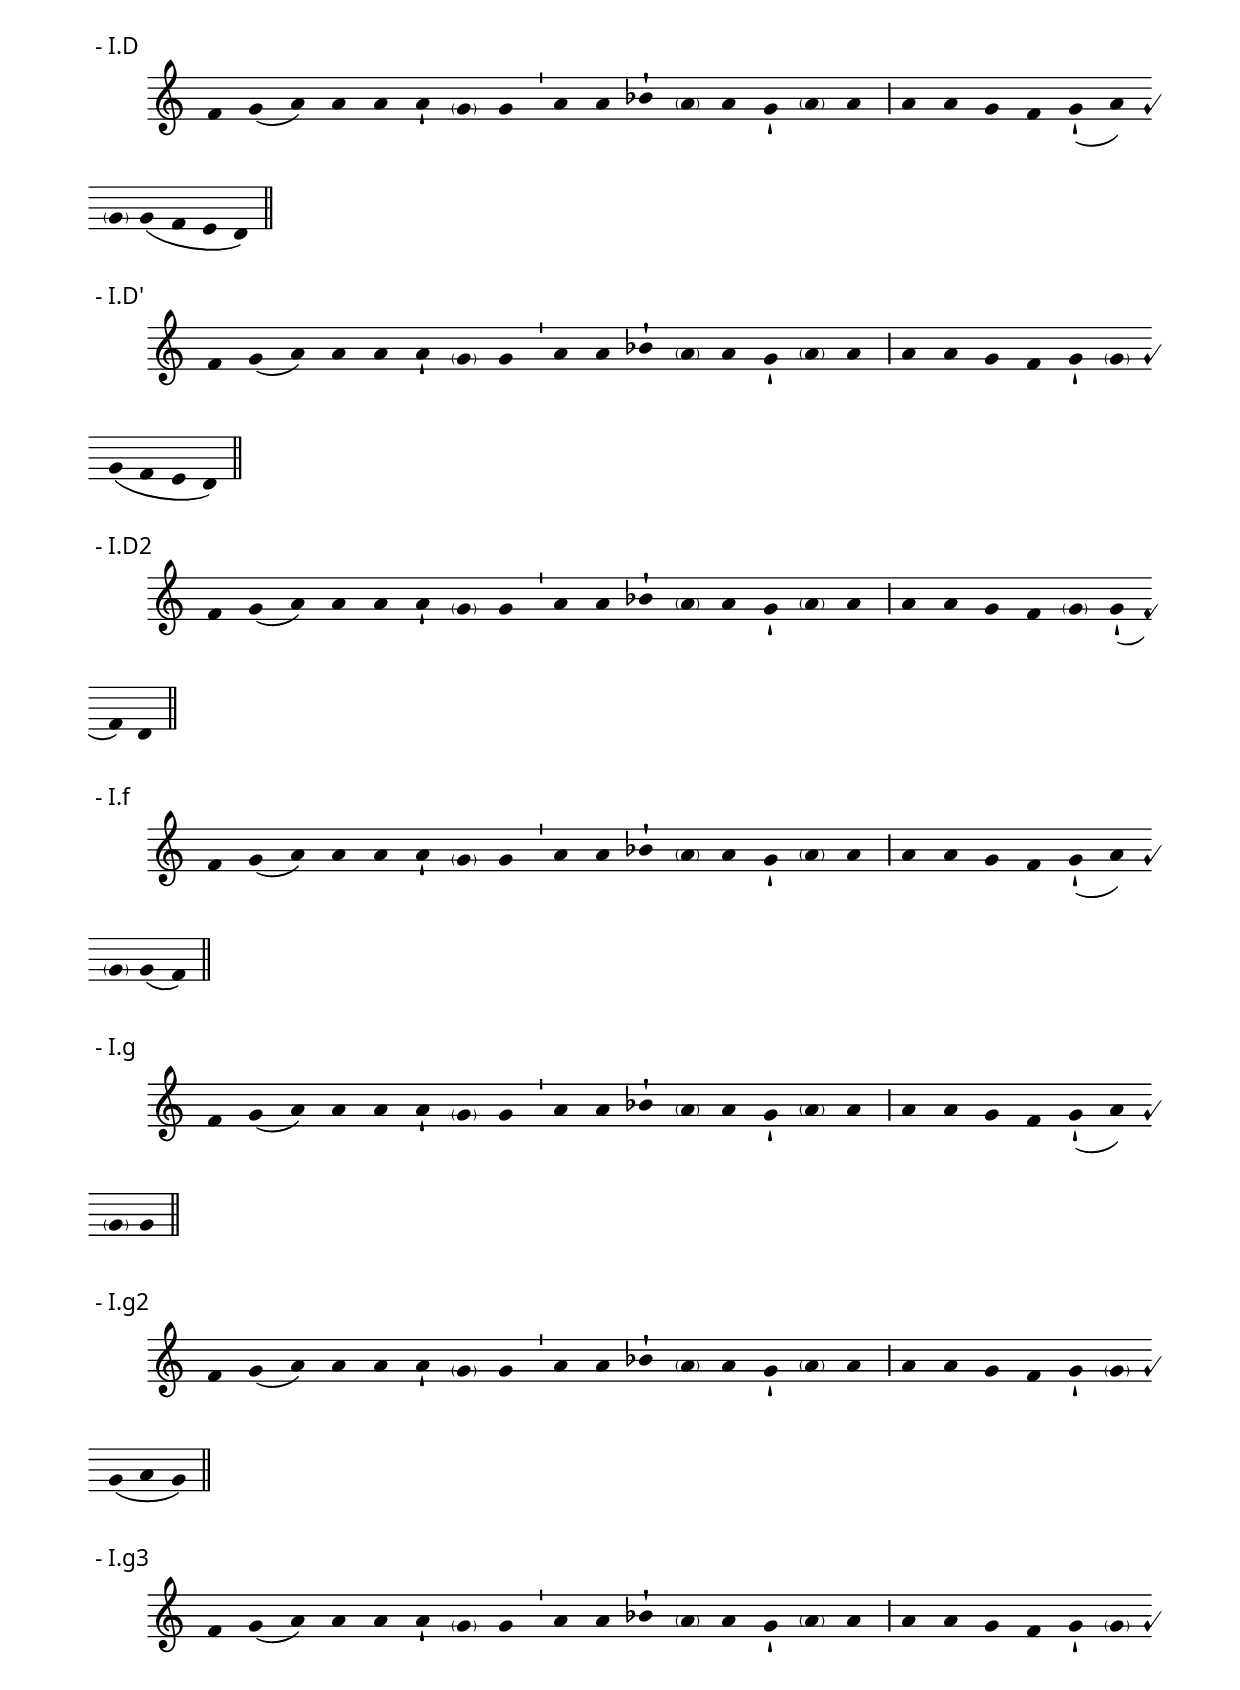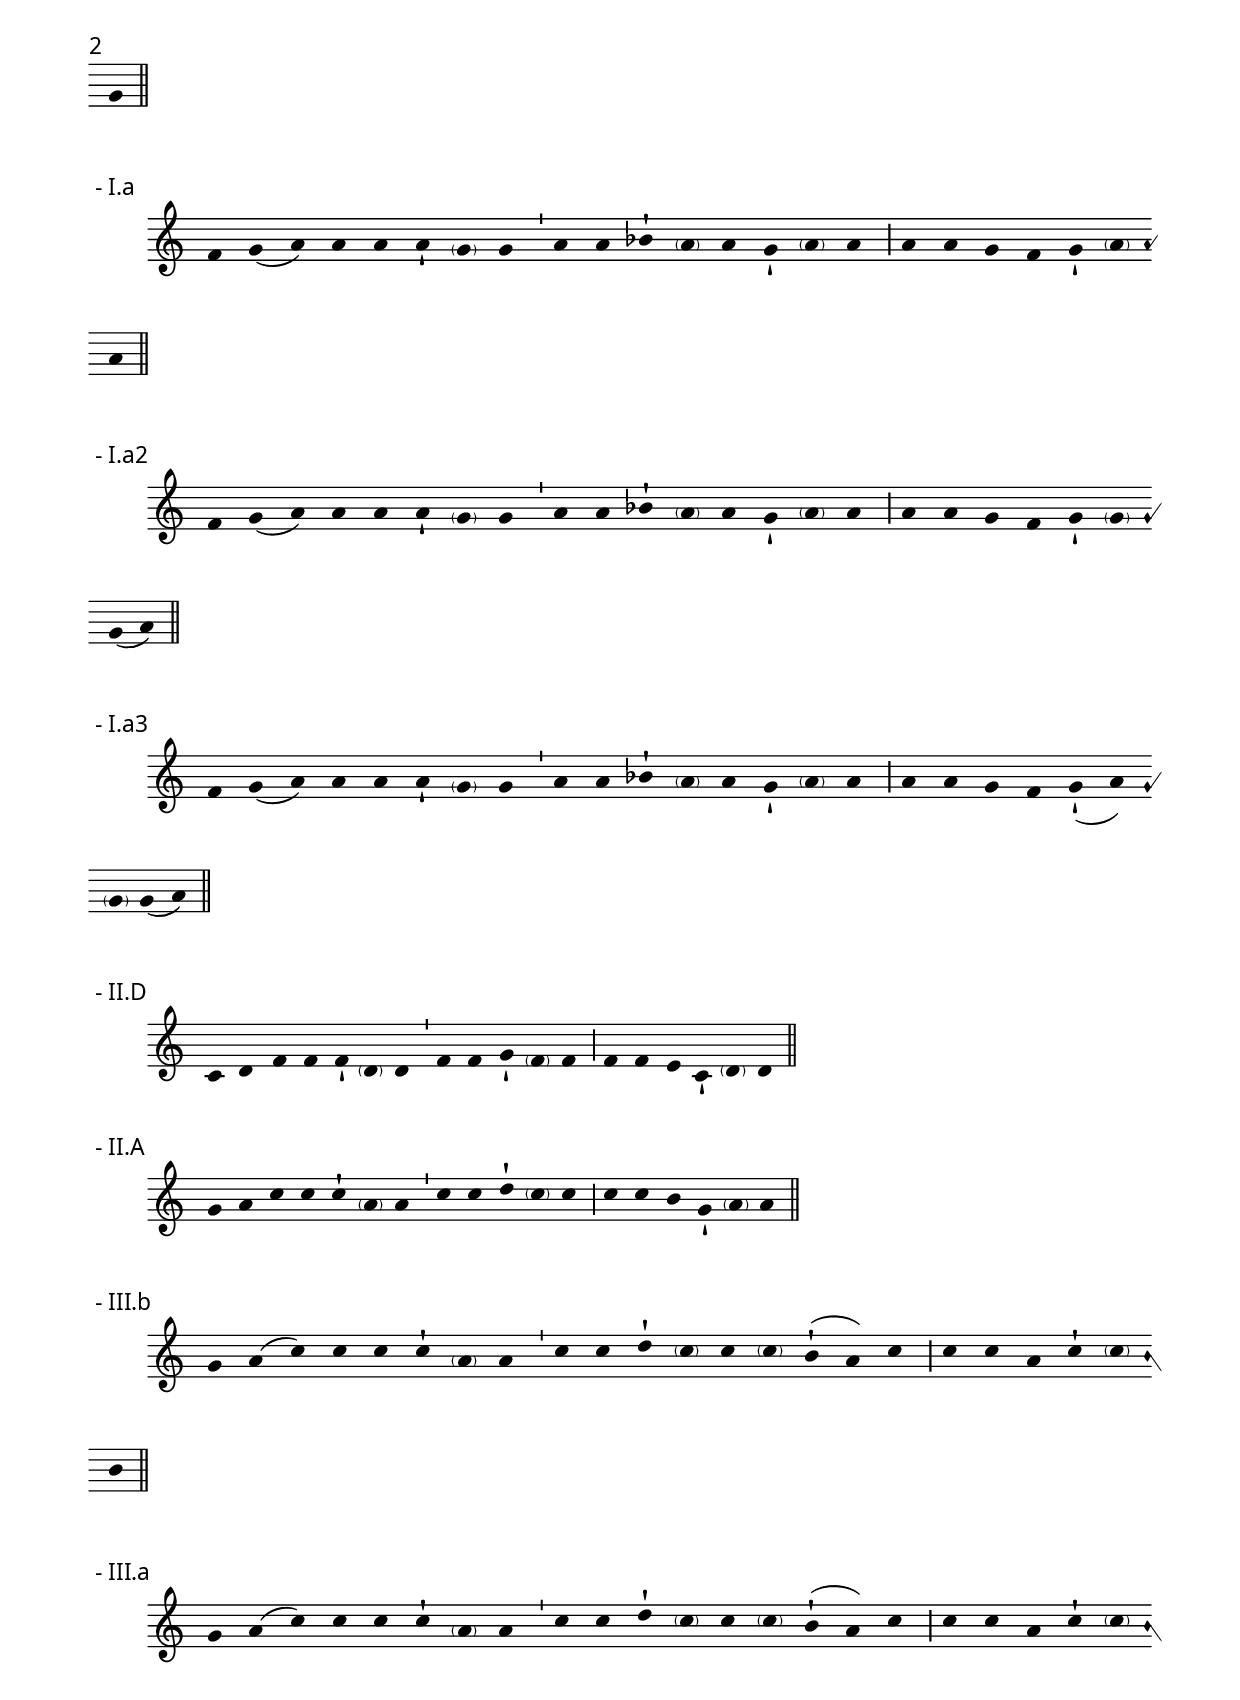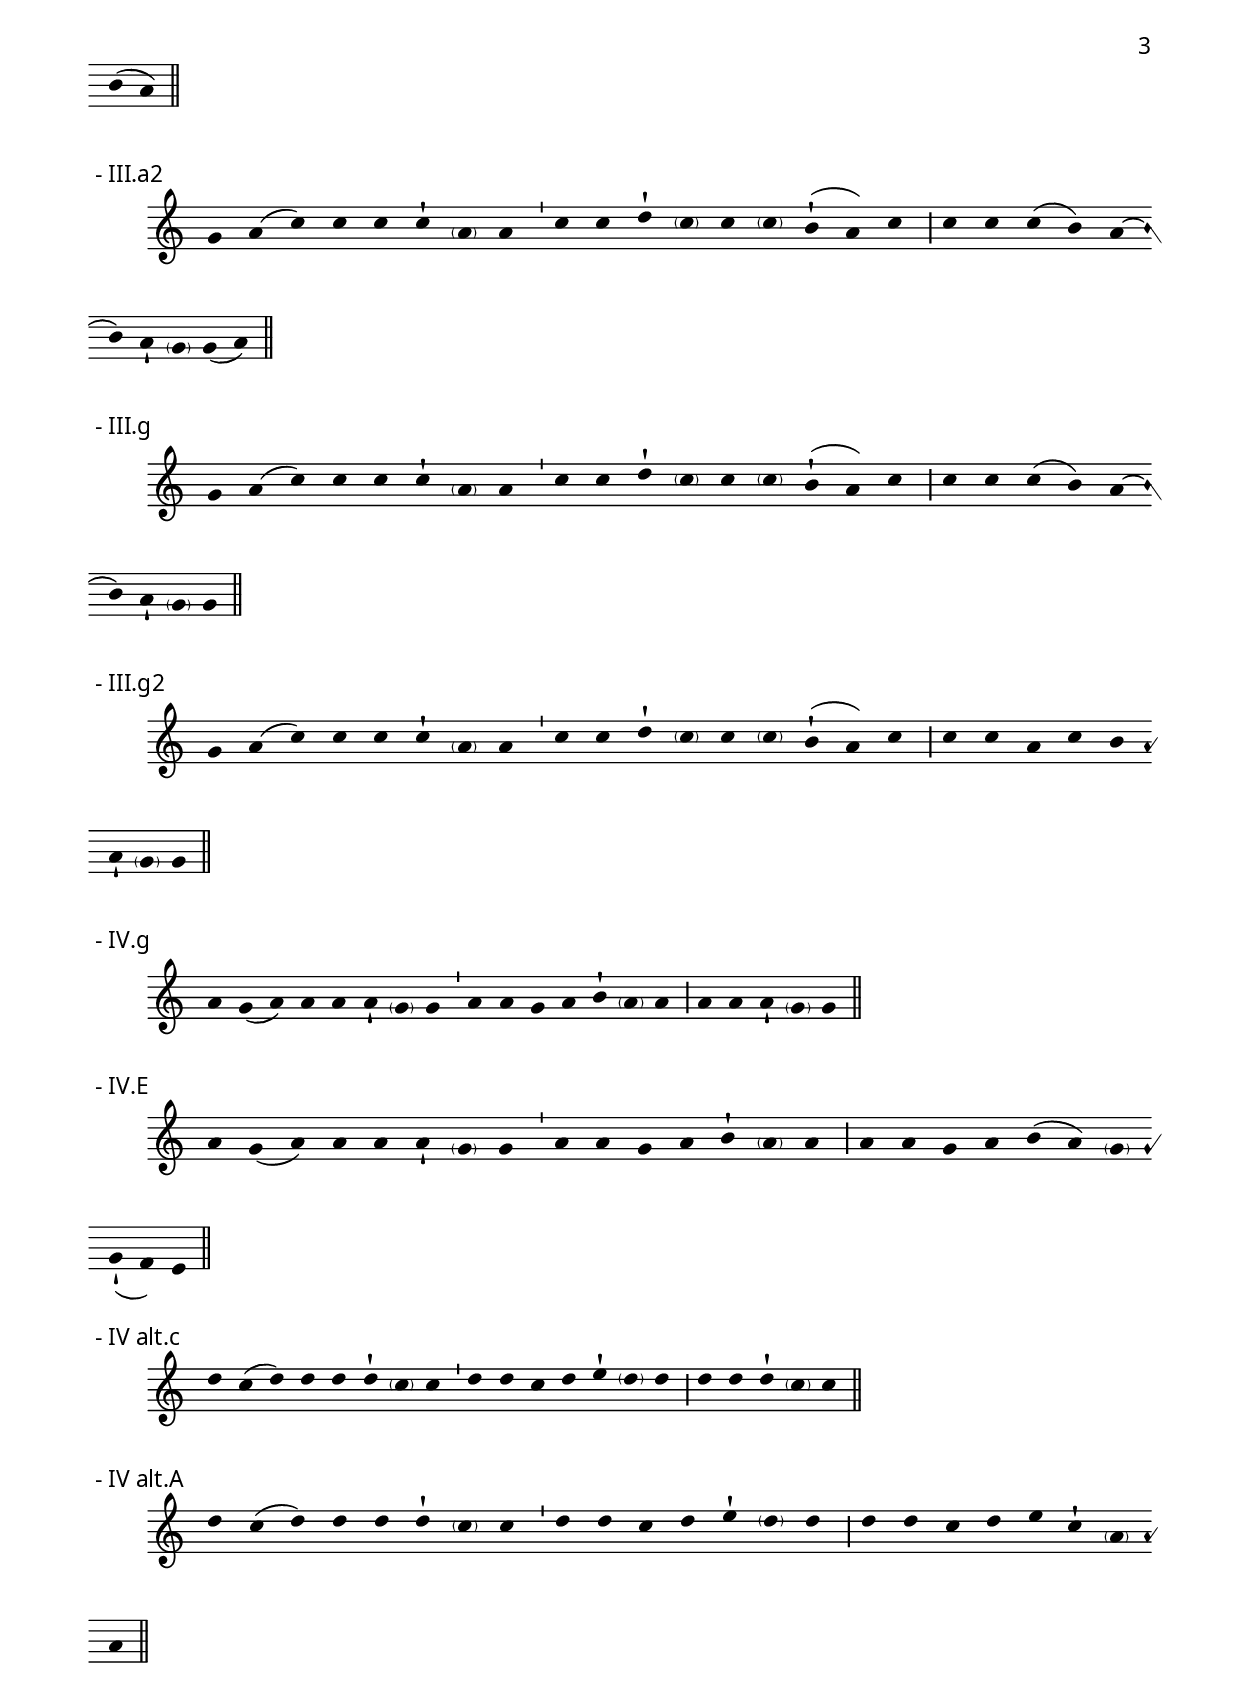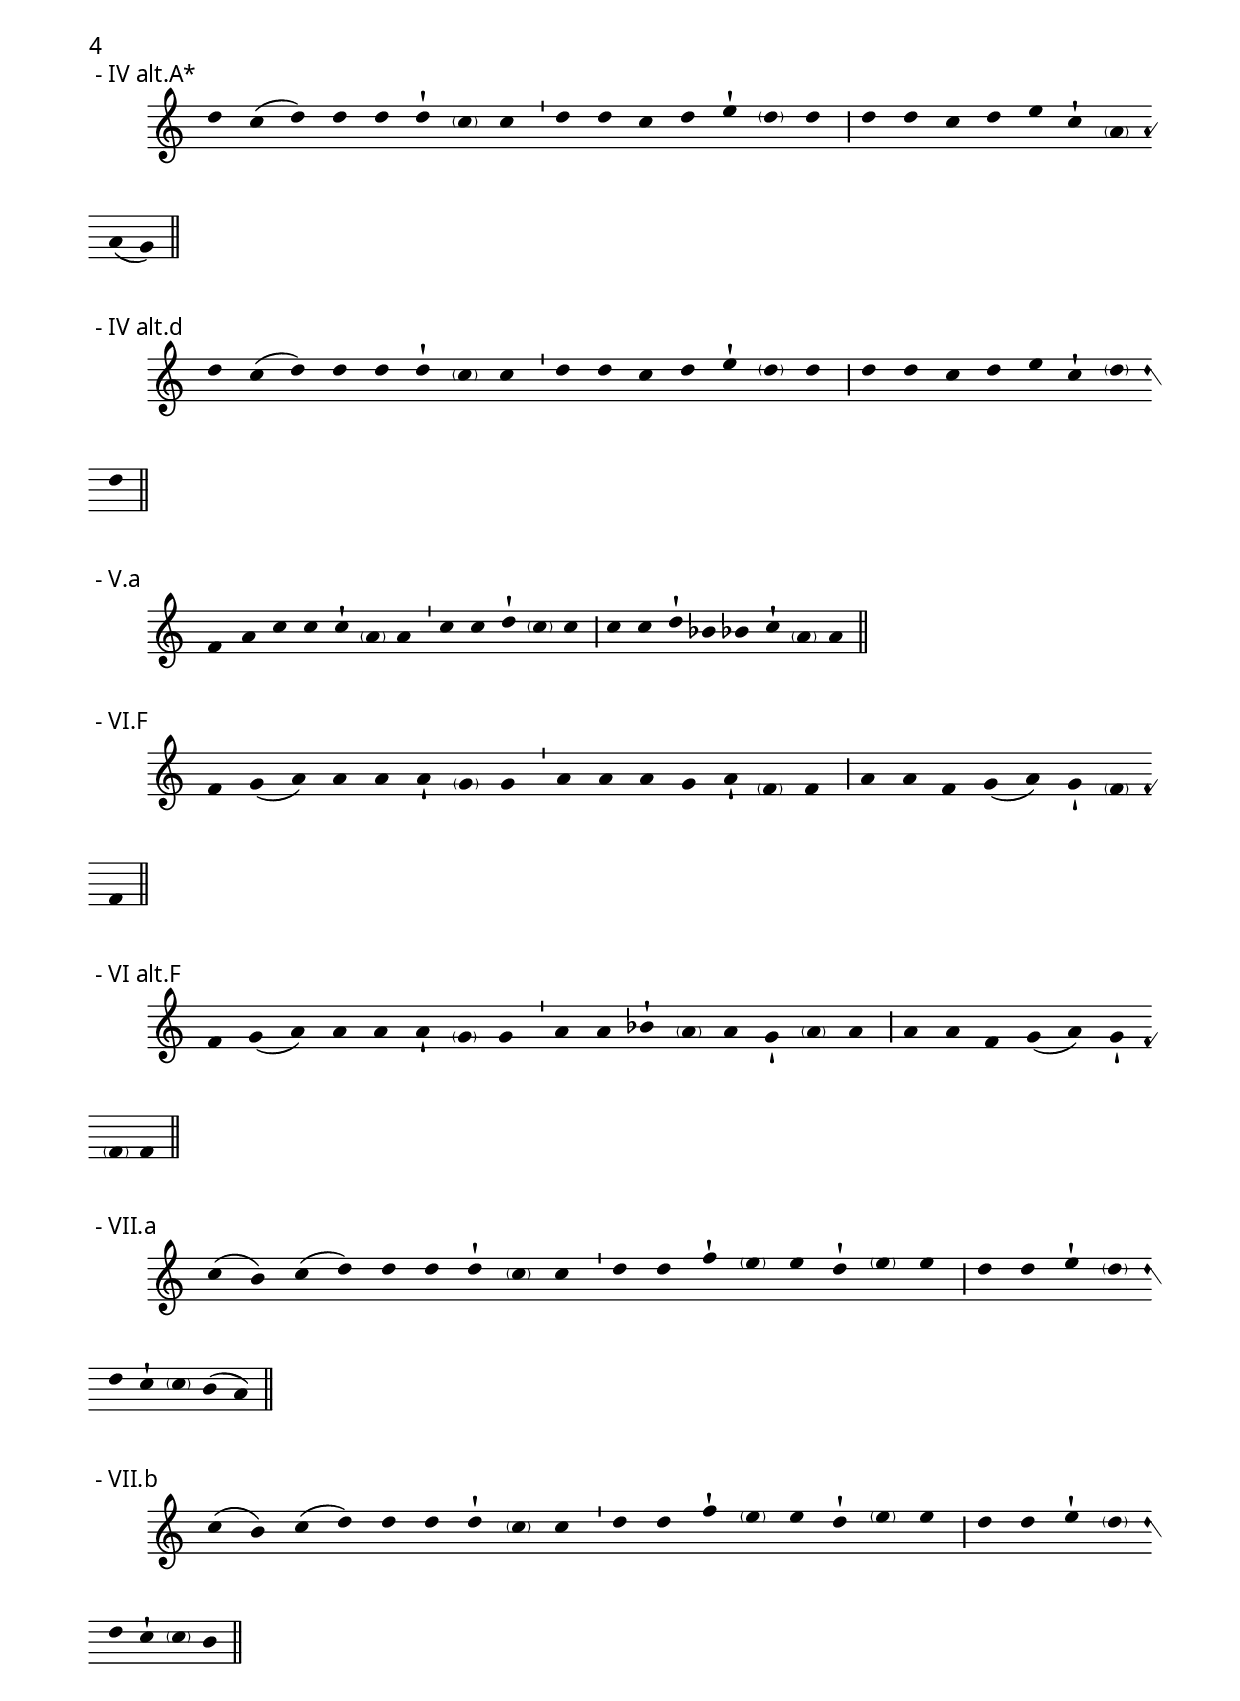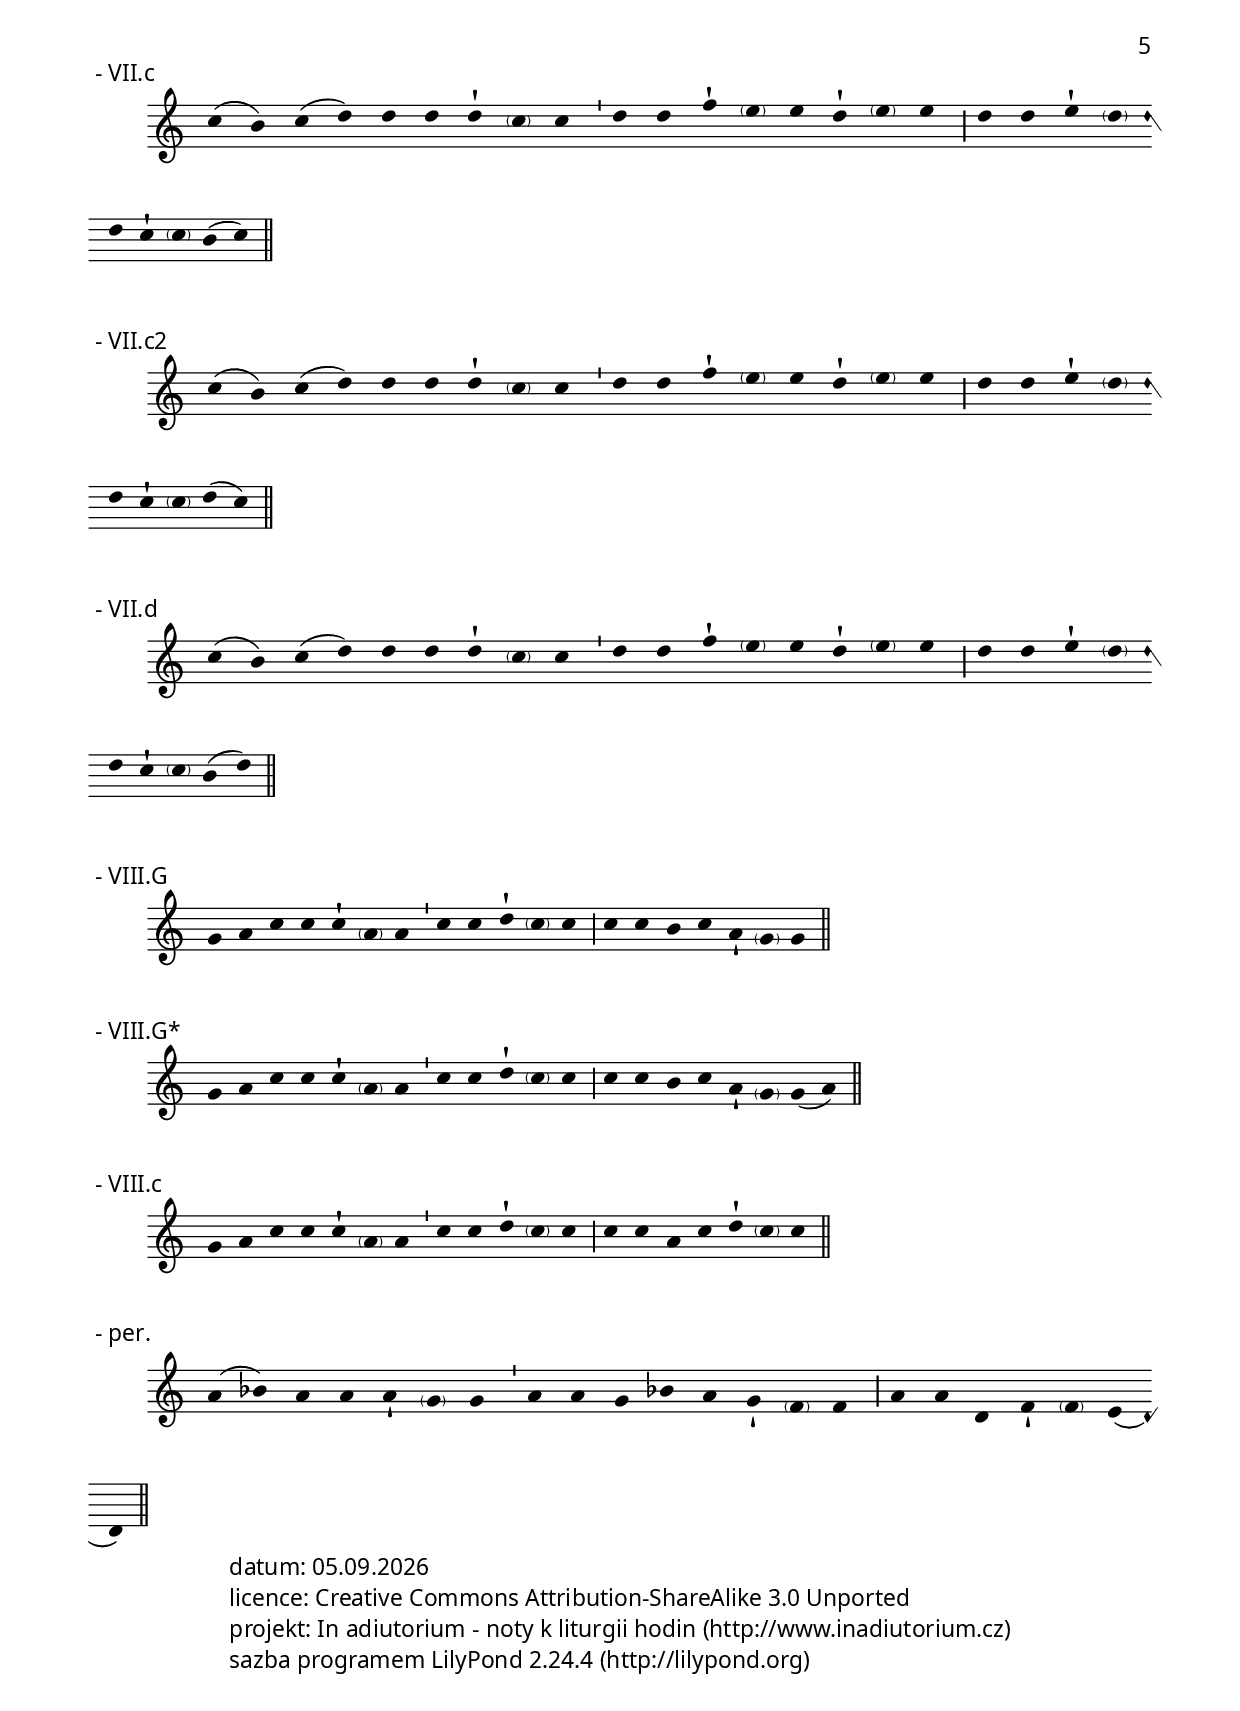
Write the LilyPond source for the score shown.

\version "2.19.4"
\include "spolecne.ly"

\score{
  \relative c' {
    \choralniRezim
    f4 g( a)
    a4 a a-! \parenthesize g g \barMin
    a4 a bes-! \parenthesize a a g-! \parenthesize a a \barMaior
    a4 a g f g(-! a) \parenthesize g g( f e d) \barFinalis
  }
  \header {
    modus = "I"
    differentia = "D"
    id = "I-D"
    piece = \markup\sestavTitulekBezZalmu
  }
}
\score{
  \relative c' {
    \choralniRezim
    f4 g( a)
    a4 a a-! \parenthesize g g \barMin
    a4 a bes-! \parenthesize a a g-! \parenthesize a a \barMaior
    a4 a g f g-! \parenthesize g g( f e d) \barFinalis
  }
  \header {
    modus = "I"
    differentia = "D'"
    id = "I-D'"
    piece = \markup\sestavTitulekBezZalmu
  }
}
\score{
  \relative c' {
    \choralniRezim
    f4 g( a)
    a4 a a-! \parenthesize g g \barMin
    a4 a bes-! \parenthesize a a g-! \parenthesize a a \barMaior
    a4 a g f \parenthesize g g(-! f) d \barFinalis
  }
  \header {
    modus = "I"
    differentia = "D2"
    id = "I-D2"
    piece = \markup\sestavTitulekBezZalmu
  }
}
\score{
  \relative c' {
    \choralniRezim
    f4 g( a)
    a4 a a-! \parenthesize g g \barMin
    a4 a bes-! \parenthesize a a g-! \parenthesize a a \barMaior
    a4 a g f g(-! a) \parenthesize g g( f) \barFinalis
  }
  \header {
    modus = "I"
    differentia = "f"
    id = "I-f"
    piece = \markup\sestavTitulekBezZalmu
  }
}
\score{
  \relative c' {
    \choralniRezim
    f4 g( a)
    a4 a a-! \parenthesize g g \barMin
    a4 a bes-! \parenthesize a a g-! \parenthesize a a \barMaior
    a4 a g f g(-! a) \parenthesize g g \barFinalis
  }
  \header {
    modus = "I"
    differentia = "g"
    id = "I-g"
    piece = \markup\sestavTitulekBezZalmu
  }
}
\score{
  \relative c' {
    \choralniRezim
    f4 g( a)
    a4 a a-! \parenthesize g g \barMin
    a4 a bes-! \parenthesize a a g-! \parenthesize a a \barMaior
    a4 a g f g-! \parenthesize g g( a g) \barFinalis
  }
  \header {
    modus = "I"
    differentia = "g2"
    id = "I-g2"
    piece = \markup\sestavTitulekBezZalmu
  }
}
\score{
  \relative c' {
    \choralniRezim
    f4 g( a)
    a4 a a-! \parenthesize g g \barMin
    a4 a bes-! \parenthesize a a g-! \parenthesize a a \barMaior
    a4 a g f g-! \parenthesize g g \barFinalis
  }
  \header {
    modus = "I"
    differentia = "g3"
    id = "I-g3"
    piece = \markup\sestavTitulekBezZalmu
  }
}
\score{
  \relative c' {
    \choralniRezim
    f4 g( a)
    a4 a a-! \parenthesize g g \barMin
    a4 a bes-! \parenthesize a a g-! \parenthesize a a \barMaior
    a4 a g f g-! \parenthesize a a \barFinalis
  }
  \header {
    modus = "I"
    differentia = "a"
    id = "I-a"
    piece = \markup\sestavTitulekBezZalmu
  }
}
\score{
  \relative c' {
    \choralniRezim
    f4 g( a)
    a4 a a-! \parenthesize g g \barMin
    a4 a bes-! \parenthesize a a g-! \parenthesize a a \barMaior
    a4 a g f g-! \parenthesize g g( a) \barFinalis
  }
  \header {
    modus = "I"
    differentia = "a2"
    id = "I-a2"
    piece = \markup\sestavTitulekBezZalmu
  }
}
\score{
  \relative c' {
    \choralniRezim
    f4 g( a)
    a4 a a-! \parenthesize g g \barMin
    a4 a bes-! \parenthesize a a g-! \parenthesize a a \barMaior
    a4 a g f g(-! a) \parenthesize g g( a) \barFinalis
  }
  \header {
    modus = "I"
    differentia = "a3"
    id = "I-a3"
    piece = \markup\sestavTitulekBezZalmu
  }
}

\score{
  \relative c' {
    \choralniRezim
    c4 d
    f4 f f-! \parenthesize d d \barMin
    f4 f g-! \parenthesize f f \barMaior
    f4 f e c-! \parenthesize d d \barFinalis
  }
  \header {
    modus = "II"
    differentia = "D"
    id = "II-D"
    piece = \markup\sestavTitulekBezZalmu
  }
}

\score{
  \relative c'' {
    \choralniRezim
    g4 a
    c4 c c-! \parenthesize a a \barMin
    c4 c d-! \parenthesize c c \barMaior
    c4 c b g-! \parenthesize a a \barFinalis
  }
  \header {
    modus = "II"
    differentia = "A"
    id = "II-A"
    piece = \markup\sestavTitulekBezZalmu
  }
}

\score{
  \relative c'' {
    \choralniRezim
    g4 a( c)
    c4 c c-! \parenthesize a a \barMin
    c4 c d-! \parenthesize c c \parenthesize c b(-! a) c \barMaior
    c4 c a c-! \parenthesize c b \barFinalis
  }
  \header {
    modus = "III"
    differentia = "b"
    id = "III-b"
    piece = \markup\sestavTitulekBezZalmu
  }
}
\score{
  \relative c'' {
    \choralniRezim
    g4 a( c)
    c4 c c-! \parenthesize a a \barMin
    c4 c d-! \parenthesize c c \parenthesize c b(-! a) c \barMaior
    c4 c a c-! \parenthesize c b( a) \barFinalis
  }
  \header {
    modus = "III"
    differentia = "a"
    id = "III-a"
    piece = \markup\sestavTitulekBezZalmu
  }
}
\score{
  \relative c'' {
    \choralniRezim
    g4 a( c)
    c4 c c-! \parenthesize a a \barMin
    c4 c d-! \parenthesize c c \parenthesize c b(-! a) c \barMaior
    c4 c c( b) a( b) a-! \parenthesize g g( a) \barFinalis
  }
  \header {
    modus = "III"
    differentia = "a2"
    id = "III-a2"
    piece = \markup\sestavTitulekBezZalmu
  }
}
\score{
  \relative c'' {
    \choralniRezim
    g4 a( c)
    c4 c c-! \parenthesize a a \barMin
    c4 c d-! \parenthesize c c \parenthesize c b(-! a) c \barMaior
    c4 c c( b) a( b) a-! \parenthesize g g \barFinalis
  }
  \header {
    modus = "III"
    differentia = "g"
    id = "III-g"
    piece = \markup\sestavTitulekBezZalmu
  }
}
\score{
  \relative c'' {
    \choralniRezim
    g4 a( c)
    c4 c c-! \parenthesize a a \barMin
    c4 c d-! \parenthesize c c \parenthesize c b(-! a) c \barMaior
    c4 c a c b a-! \parenthesize g g \barFinalis
  }
  \header {
    modus = "III"
    differentia = "g2"
    id = "III-g2"
    piece = \markup\sestavTitulekBezZalmu
  }
}

\score{
  \relative c'' {
    \choralniRezim
    a4 g( a)
    a4 a a-! \parenthesize g g \barMin
    a4 a g a b-! \parenthesize a a \barMaior
    a4 a a-! \parenthesize g g \barFinalis
  }
  \header {
    modus = "IV"
    differentia = "g"
    id = "IV-g"
    piece = \markup\sestavTitulekBezZalmu
  }
}
\score{
  \relative c'' {
    \choralniRezim
    a4 g( a)
    a4 a a-! \parenthesize g g \barMin
    a4 a g a b-! \parenthesize a a \barMaior
    a4 a g a b( a) \parenthesize g g(-! f) e \barFinalis
  }
  \header {
    modus = "IV"
    differentia = "E"
    id = "IV-E"
    piece = \markup\sestavTitulekBezZalmu
  }
}

\score{
  \relative c'' {
    \choralniRezim
    d4 c( d)
    d4 d d-! \parenthesize c c \barMin
    d4 d c d e-! \parenthesize d d \barMaior
    d4 d d-! \parenthesize c c \barFinalis
  }
  \header {
    modus = "IV alt"
    differentia = "c"
    id = "IValt-c"
    piece = \markup\sestavTitulekBezZalmu
  }
}
\score{
  \relative c'' {
    \choralniRezim
    d4 c( d)
    d4 d d-! \parenthesize c c \barMin
    d4 d c d e-! \parenthesize d d \barMaior
    d4 d c d e c-! \parenthesize a a \barFinalis
  }
  \header {
    modus = "IV alt"
    differentia = "A"
    id = "IValt-A"
    piece = \markup\sestavTitulekBezZalmu
  }
}
\score{
  \relative c'' {
    \choralniRezim
    d4 c( d)
    d4 d d-! \parenthesize c c \barMin
    d4 d c d e-! \parenthesize d d \barMaior
    d4 d c d e c-! \parenthesize a a( g) \barFinalis
  }
  \header {
    modus = "IV alt"
    differentia = "A*"
    id = "IValt-A*"
    piece = \markup\sestavTitulekBezZalmu
  }
}
\score{
  \relative c'' {
    \choralniRezim
    d4 c( d)
    d4 d d-! \parenthesize c c \barMin
    d4 d c d e-! \parenthesize d d \barMaior
    d4 d c d e c-! \parenthesize d d \barFinalis
  }
  \header {
    modus = "IV alt"
    differentia = "d"
    id = "IValt-d"
    piece = \markup\sestavTitulekBezZalmu
  }
}

\score{
  \relative c' {
    \choralniRezim
    f4 a
    c4 c c-! \parenthesize a a \barMin
    c4 c d-! \parenthesize c c \barMaior
    c4 c d-! {bes} bes c-! \parenthesize a a \barFinalis
  }
  \header {
    modus = "V"
    differentia = "a"
    id = "V-a"
    piece = \markup\sestavTitulekBezZalmu
  }
}

\score{
  \relative c' {
    \choralniRezim
    f4 g( a)
    a4 a a-! \parenthesize g g \barMin
    a4 a a g a-! \parenthesize f f \barMaior
    a4 a f g( a) g-! \parenthesize f f \barFinalis
  }
  \header {
    modus = "VI"
    differentia = "F"
    id = "VI-F"
    piece = \markup\sestavTitulekBezZalmu
  }
}

\score{
  \relative c' {
    \choralniRezim
    f4 g( a)
    a4 a a-! \parenthesize g g \barMin
    a4 a bes-! \parenthesize a a g-! \parenthesize a a \barMaior
    a4 a f g( a) g-! \parenthesize f f \barFinalis
  }
  \header {
    modus = "VI alt"
    differentia = "F"
    id = "VIalt-F"
    piece = \markup\sestavTitulekBezZalmu
  }
}

\score{
  \relative c'' {
    \choralniRezim
    c4( b) c( d)
    d4 d d-! \parenthesize c c \barMin
    d4 d f-! \parenthesize e e d-! \parenthesize e e \barMaior
    d4 d e-! \parenthesize d d c-! \parenthesize c b( a) \barFinalis
  }
  \header {
    modus = "VII"
    differentia = "a"
    id = "VII-a"
    piece = \markup\sestavTitulekBezZalmu
  }
}
\score{
  \relative c'' {
    \choralniRezim
    c4( b) c( d)
    d4 d d-! \parenthesize c c \barMin
    d4 d f-! \parenthesize e e d-! \parenthesize e e \barMaior
    d4 d e-! \parenthesize d d c-! \parenthesize c b \barFinalis
  }
  \header {
    modus = "VII"
    differentia = "b"
    id = "VII-b"
    piece = \markup\sestavTitulekBezZalmu
  }
}
\score{
  \relative c'' {
    \choralniRezim
    c4( b) c( d)
    d4 d d-! \parenthesize c c \barMin
    d4 d f-! \parenthesize e e d-! \parenthesize e e \barMaior
    d4 d e-! \parenthesize d d c-! \parenthesize c b( c) \barFinalis
  }
  \header {
    modus = "VII"
    differentia = "c"
    id = "VII-c"
    piece = \markup\sestavTitulekBezZalmu
  }
}
\score{
  \relative c'' {
    \choralniRezim
    c4( b) c( d)
    d4 d d-! \parenthesize c c \barMin
    d4 d f-! \parenthesize e e d-! \parenthesize e e \barMaior
    d4 d e-! \parenthesize d d c-! \parenthesize c d( c) \barFinalis
  }
  \header {
    modus = "VII"
    differentia = "c2"
    id = "VII-c2"
    piece = \markup\sestavTitulekBezZalmu
  }
}
\score{
  \relative c'' {
    \choralniRezim
    c4( b) c( d)
    d4 d d-! \parenthesize c c \barMin
    d4 d f-! \parenthesize e e d-! \parenthesize e e \barMaior
    d4 d e-! \parenthesize d d c-! \parenthesize c b( d) \barFinalis
  }
  \header {
    modus = "VII"
    differentia = "d"
    id = "VII-d"
    piece = \markup\sestavTitulekBezZalmu
  }
}

\score{
  \relative c'' {
    \choralniRezim
    g4 a
    c4 c c-! \parenthesize a a \barMin
    c4 c d-! \parenthesize c c \barMaior
    c4 c b c a-! \parenthesize g g \barFinalis
  }
  \header {
    modus = "VIII"
    differentia = "G"
    id = "VIII-G"
    piece = \markup\sestavTitulekBezZalmu
  }
}
\score{
  \relative c'' {
    \choralniRezim
    g4 a
    c4 c c-! \parenthesize a a \barMin
    c4 c d-! \parenthesize c c \barMaior
    c4 c b c a-! \parenthesize g g( a) \barFinalis
  }
  \header {
    modus = "VIII"
    differentia = "G*"
    id = "VIII-G*"
    piece = \markup\sestavTitulekBezZalmu
  }
}
\score{
  \relative c'' {
    \choralniRezim
    g4 a
    c4 c c-! \parenthesize a a \barMin
    c4 c d-! \parenthesize c c \barMaior
    c4 c a c d-! \parenthesize c c \barFinalis
  }
  \header {
    modus = "VIII"
    differentia = "c"
    id = "VIII-c"
    piece = \markup\sestavTitulekBezZalmu
  }
}

\score{
  \relative c'' {
    \choralniRezim
    a4( bes)
    a4 a a-! \parenthesize g g \barMin
    a4 a g bes a g-! \parenthesize f f \barMaior
    a4 a d, f-! \parenthesize f e( d) \barFinalis
  }
  \header {
    modus = "per"
    differentia = ""
    id = "per"
    piece = \markup\sestavTitulekBezZalmu
  }
}

